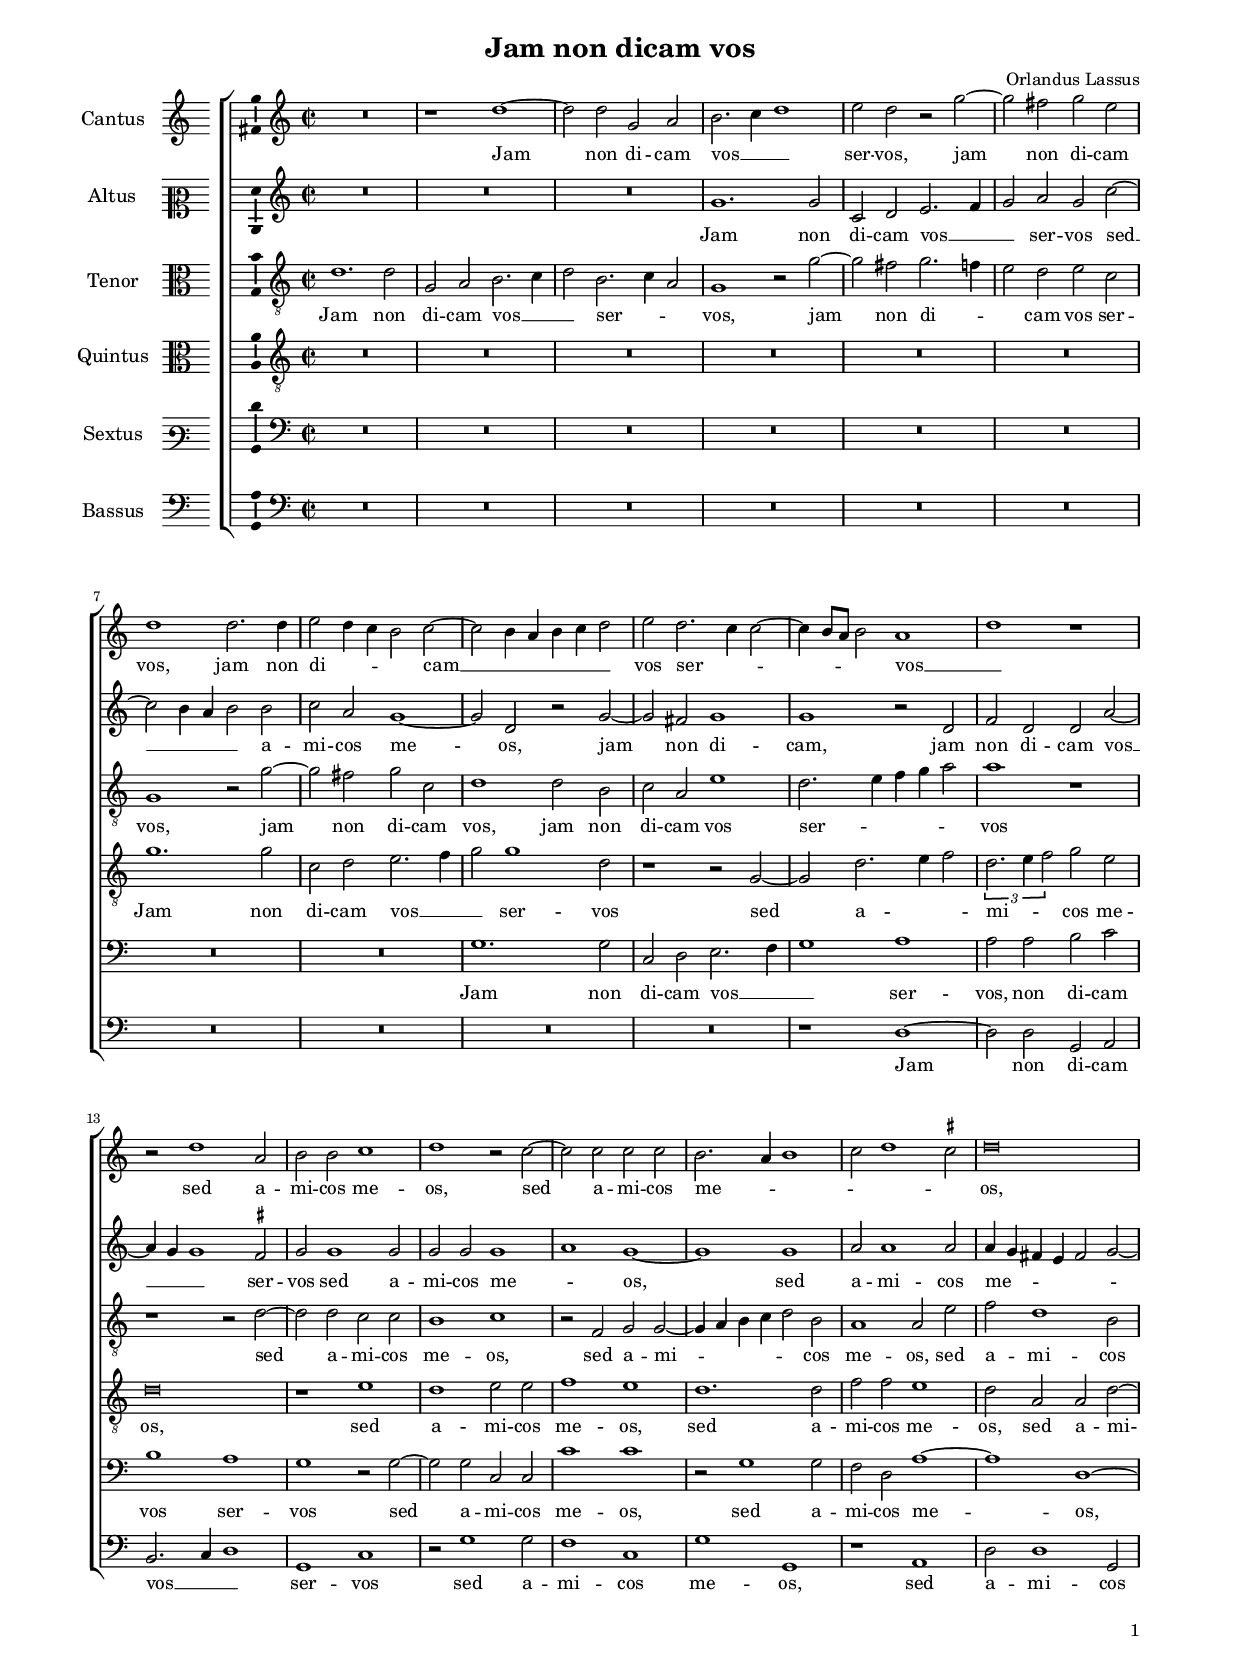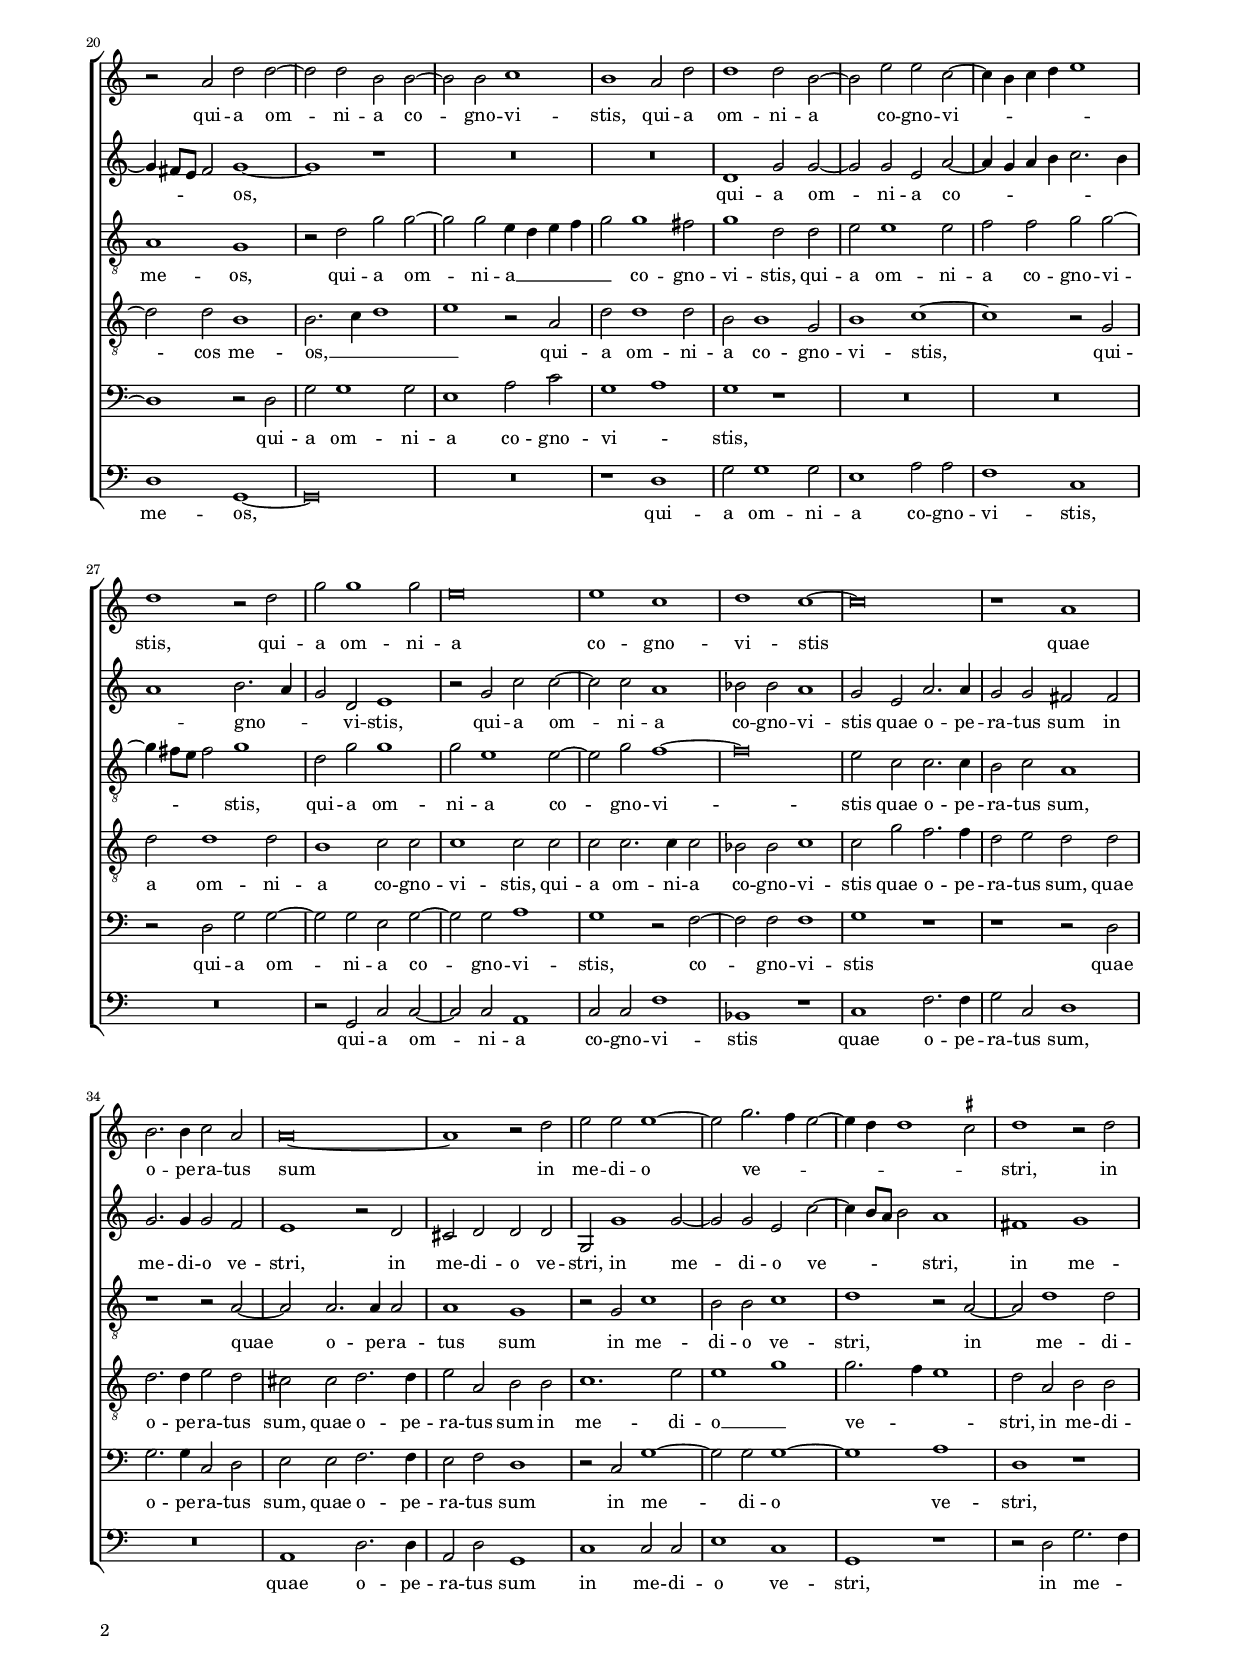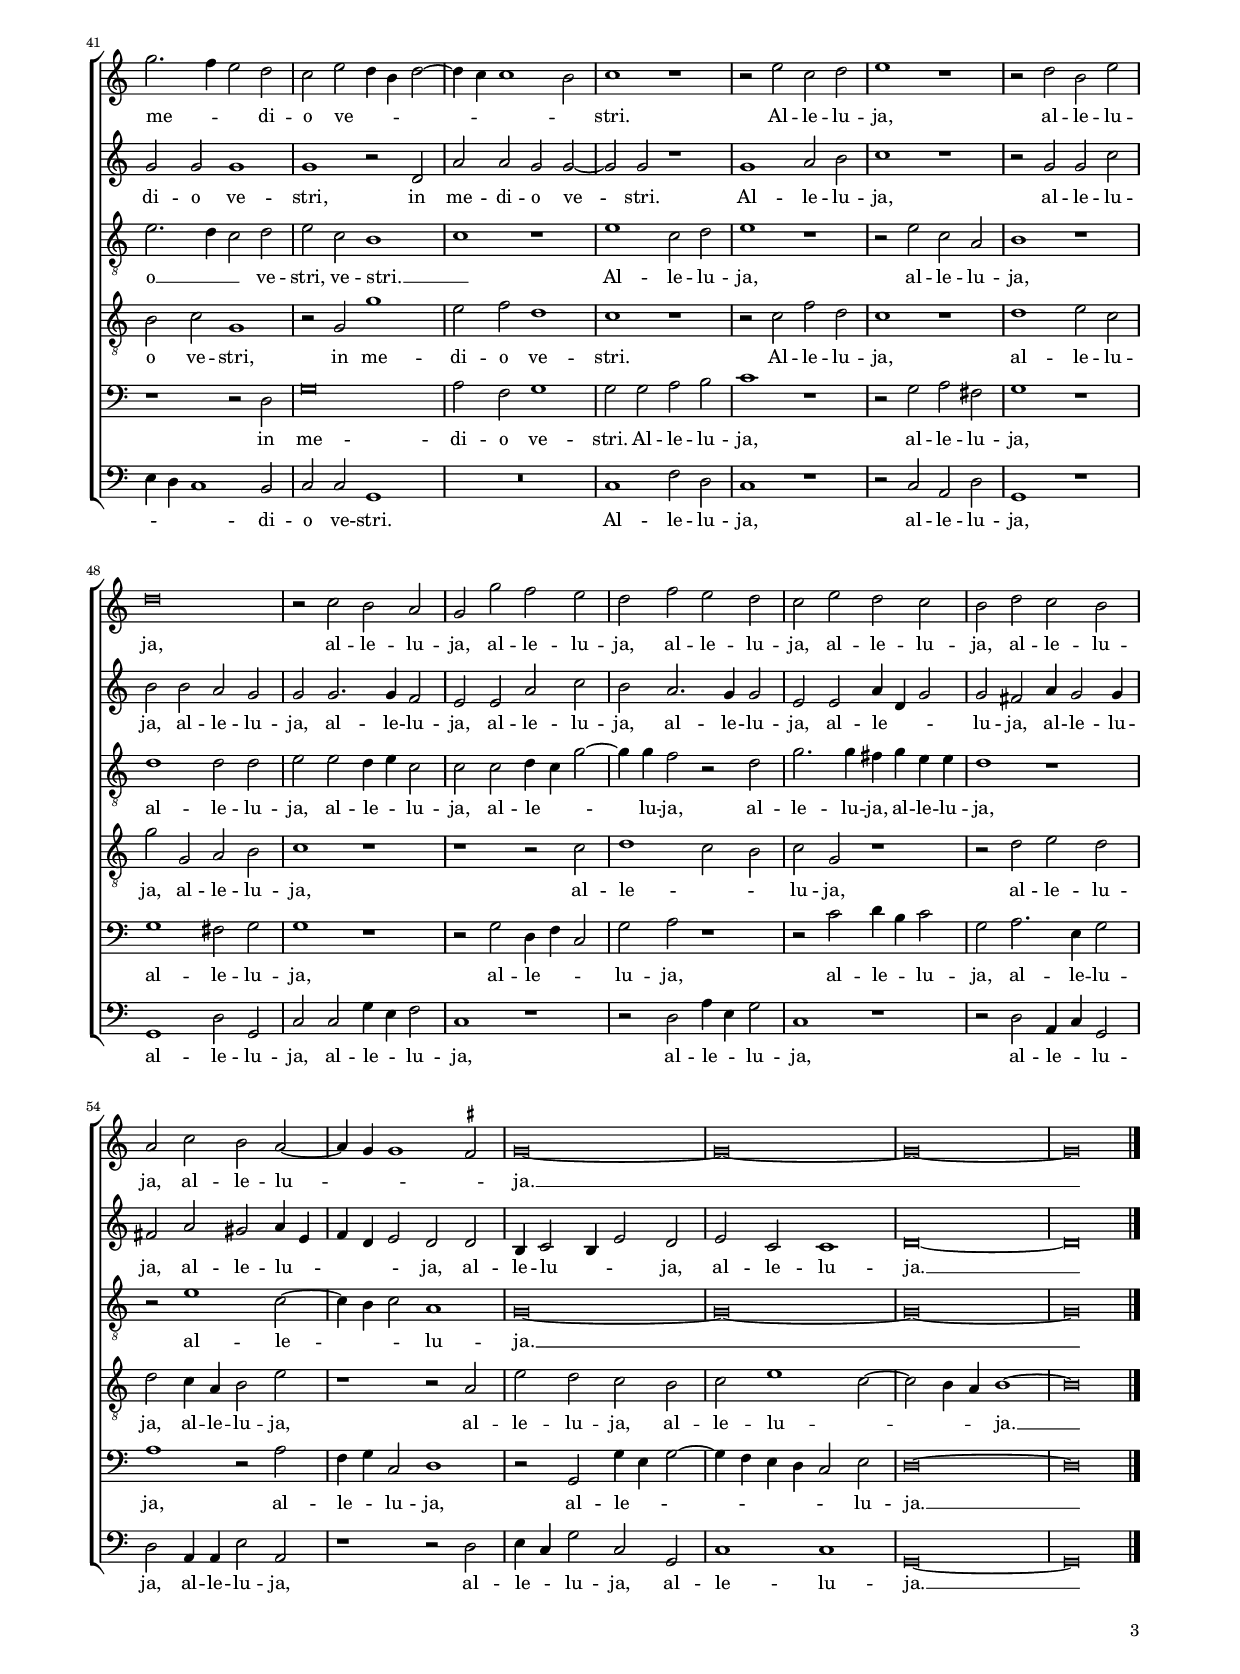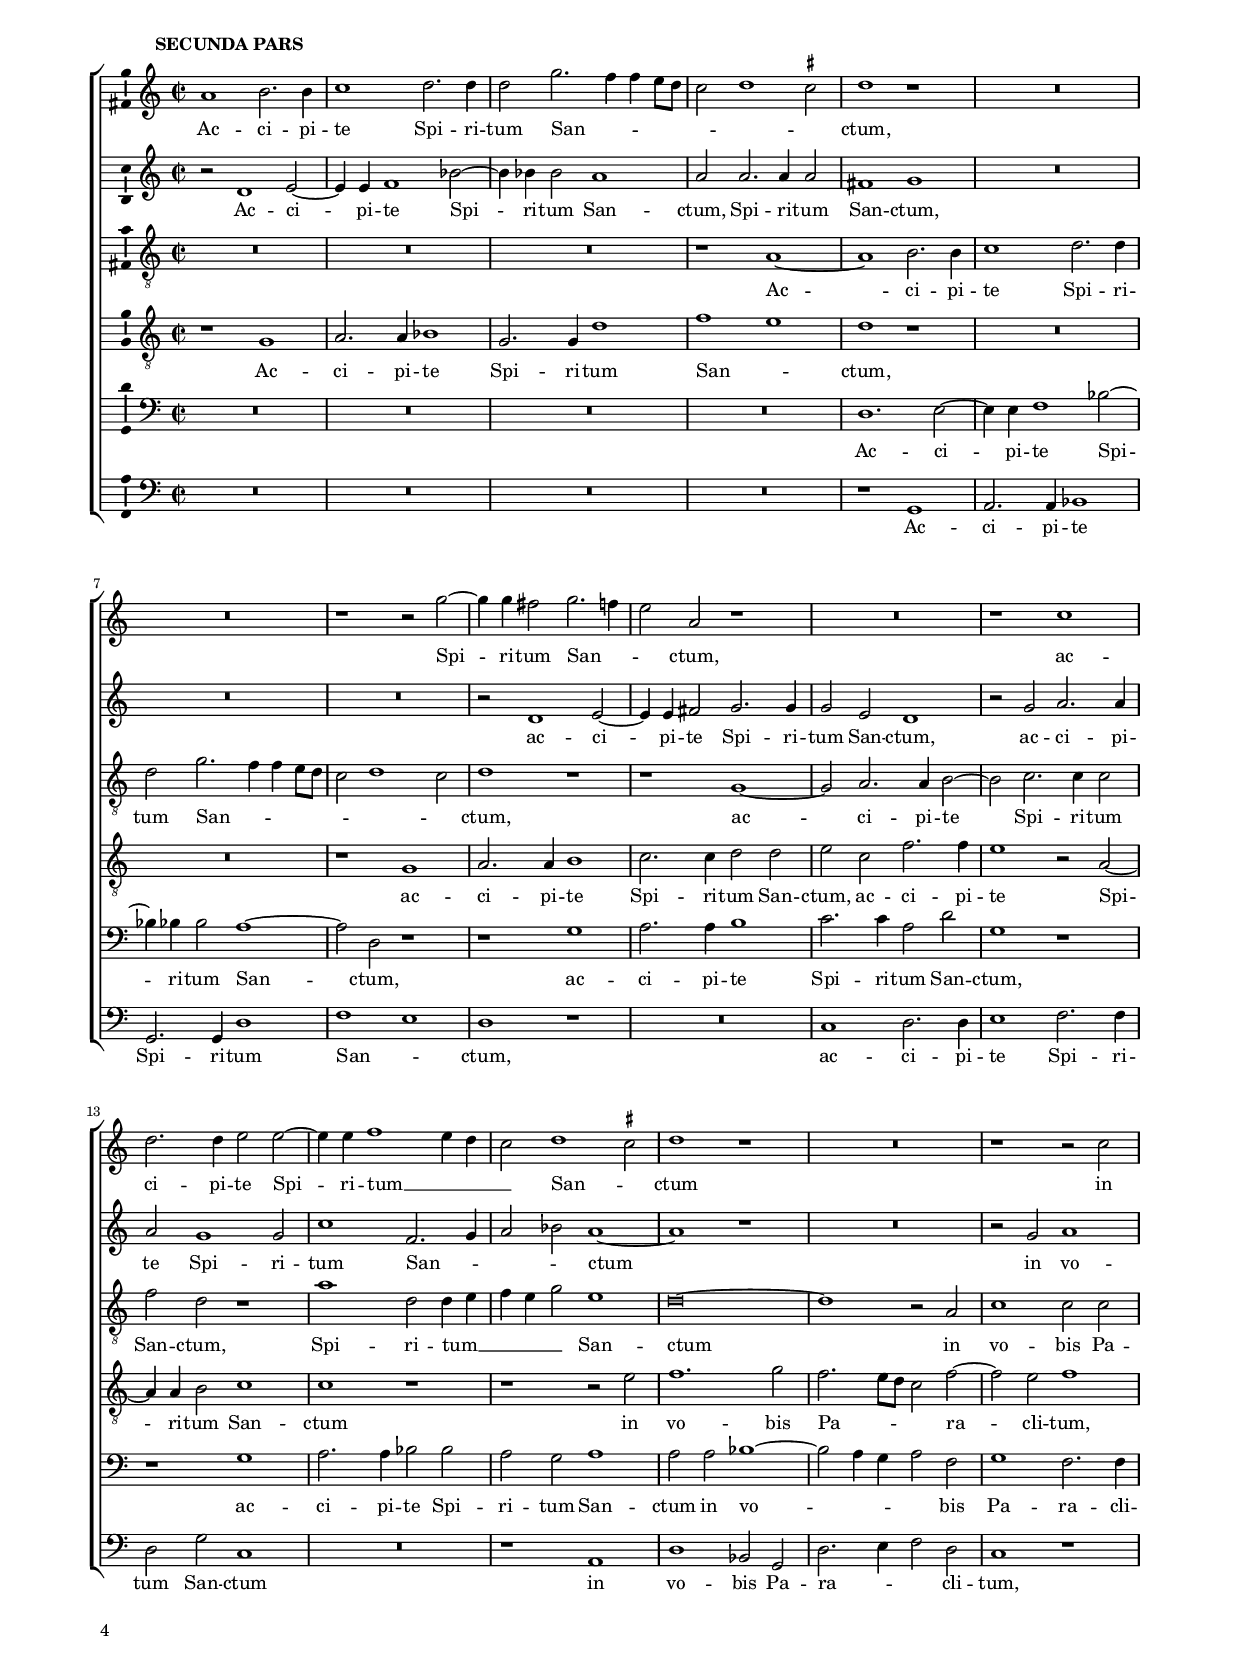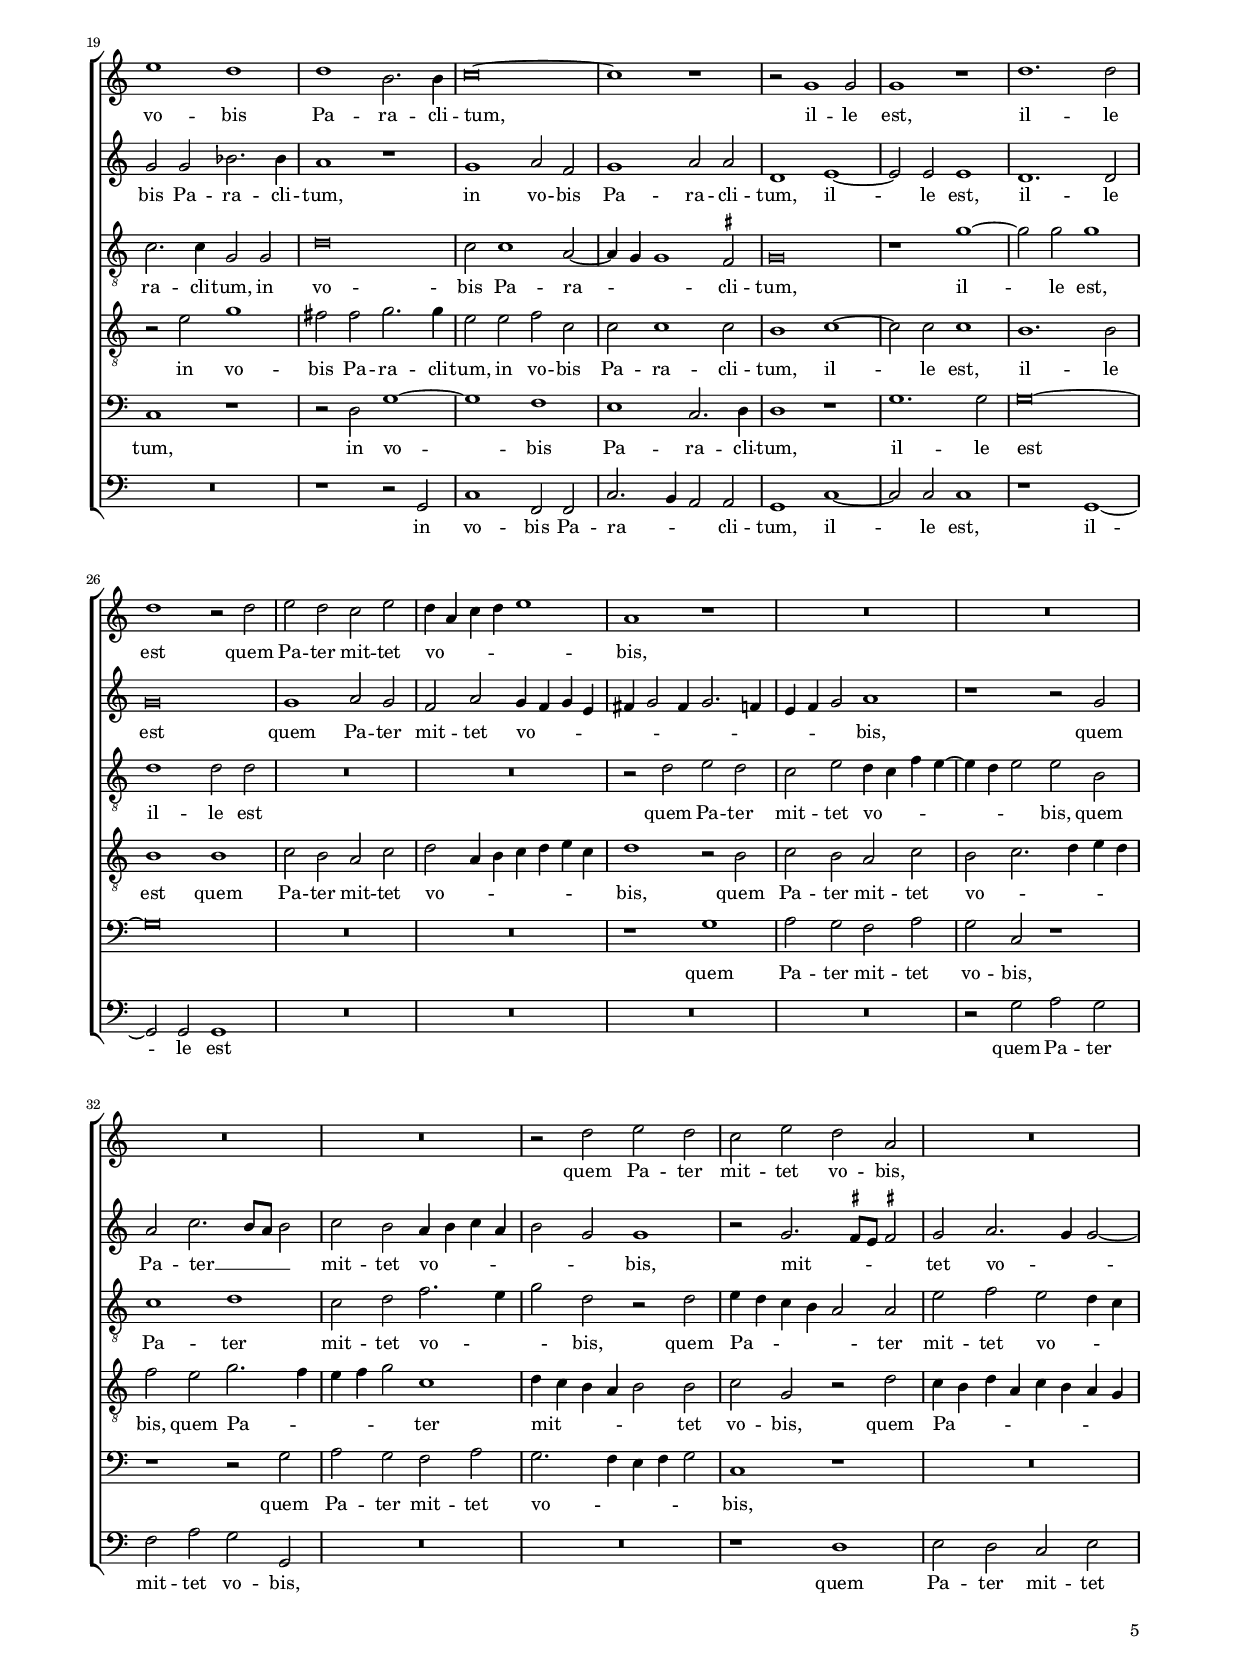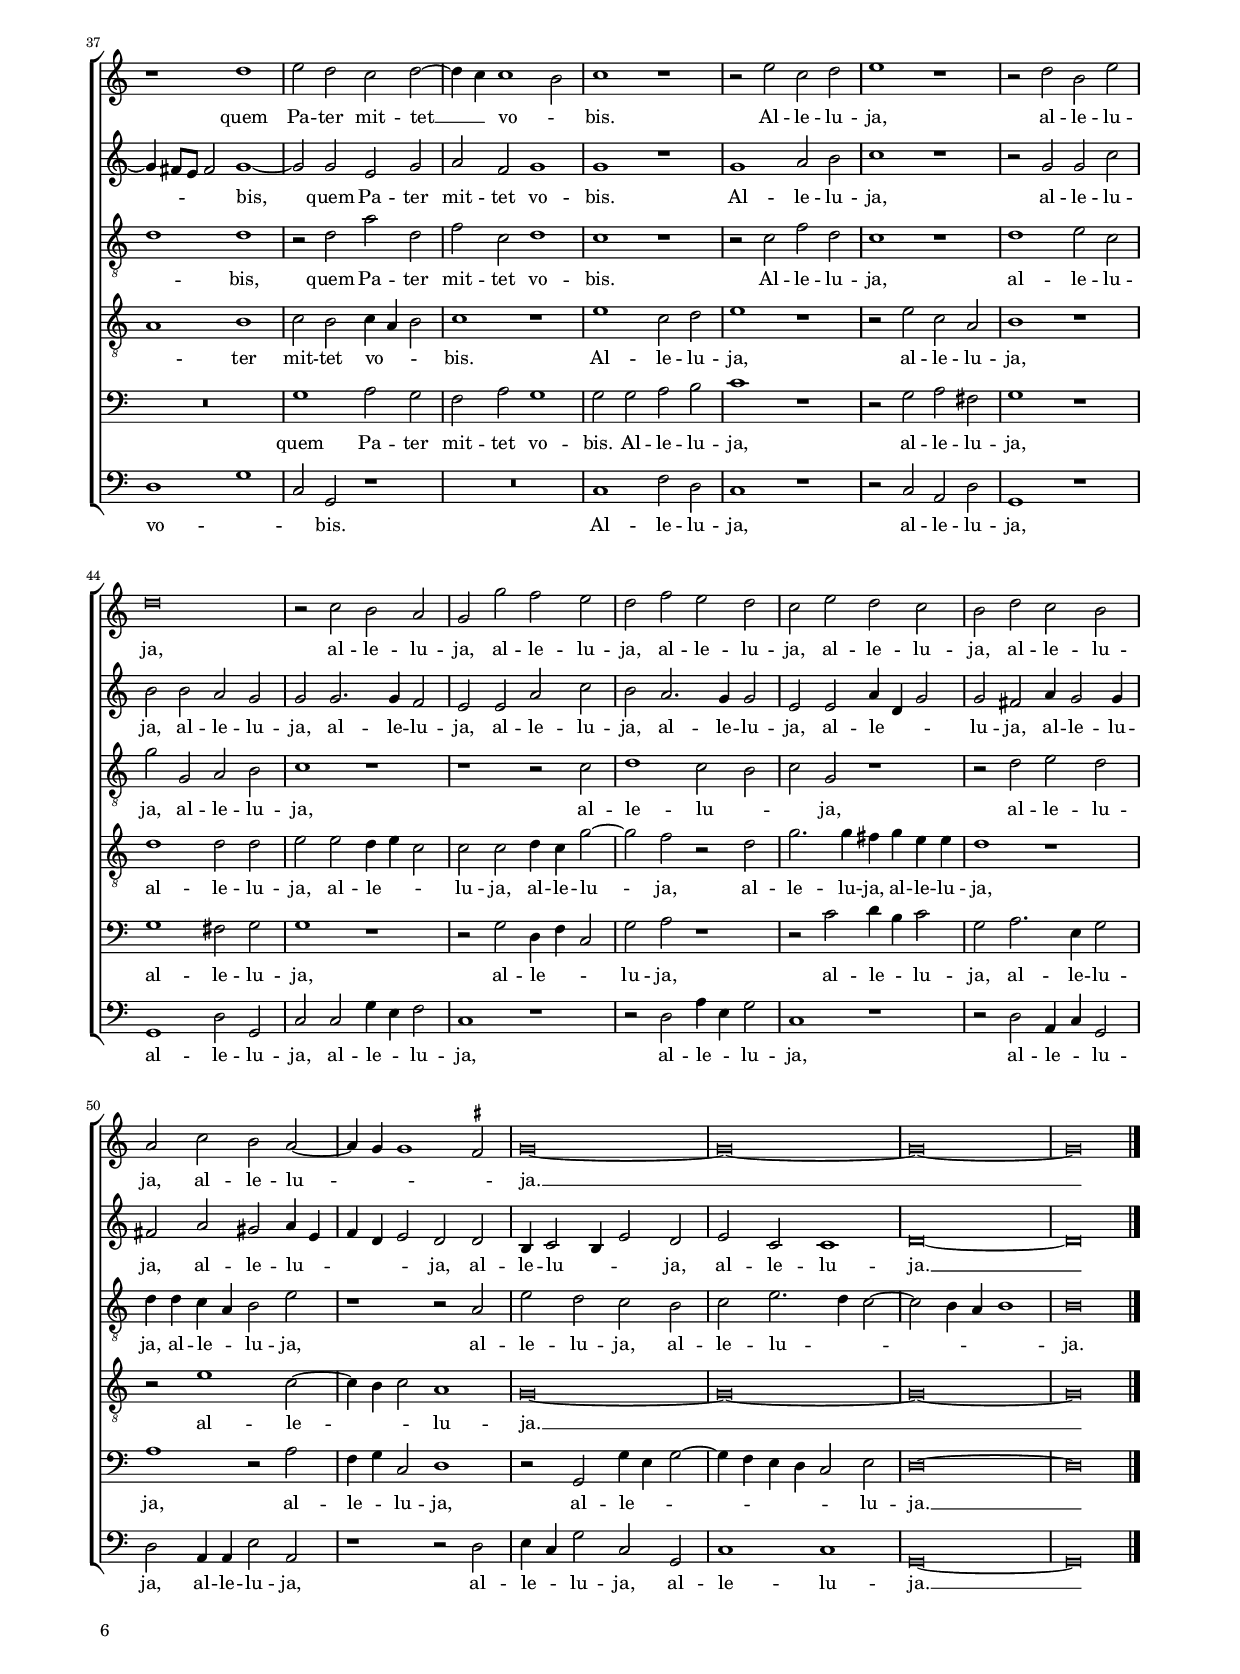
\header
{
  title="Jam non dicam vos"
  composer="Orlandus Lassus"
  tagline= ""
}

\version "2.22.0"
\language deutsch
#(set-global-staff-size 15)
% #(set-default-paper-size "letter")
#(ly:set-option 'point-and-click #f)


	ficta = { \once \set suggestAccidentals = ##t }
	
	forget = #(define-music-function (music) (ly:music?) #{
		\accidentalStyle forget
		$music
		\accidentalStyle default
		#})

	m = \melisma
	me = \melismaEnd


\paper
	{
	top-margin = 1.5 \cm
	bottom-margin = 1 \cm
	left-margin = 1.7 \cm
	right-margin = 1.7 \cm
	ragged-bottom = ##f
	ragged-last-bottom = ##t
	print-page-number = ##f
	score-system-spacing = #'((basic-distance . 17) (minimum-distance . 14) (padding . 5) (strechability . 250))
	system-system-spacing = #'((basic-distance . 17) (minimum-distance . 14) (padding . 5) (strechability . 250))
    oddFooterMarkup=\markup   \fill-line { "" \fromproperty #'page:page-number-string }
    evenFooterMarkup=\markup  \fill-line { \fromproperty #'page:page-number-string "" }
    last-bottom-spacing = #'((basic-distance . 12) (minimum-distance . 7) (padding . 4))
	systems-per-page = 3
%   page-count = 6
%	min-systems-per-page = 3
	}

global = {
	\key c \major
	\time 2/2 \set Score.measureLength = #(ly:make-moment 2/1)
    \skip 1*2*59 \bar "|."
	}


incipitcantus = \markup { \score {
	{
	\set Staff.instrumentName = \markup { \fontsize #1 "Cantus" }
	\key c \major
	\clef violin
	s4 \bar ""
	}
	\layout  {
	raggedright = ##t
	indent = 1.6 \cm
	line-width = 2.4 \cm
	\context { \Staff \remove Time_signature_engraver }
	\override Staff.Clef.Y-extent = #'(0 . 0)
	}} \hspace #1 }


incipitaltus = \markup { \score {
	{
	\set Staff.instrumentName = \markup { \fontsize #1 "Altus" }
	\key c \major
	\clef mezzosoprano
	s4 \bar ""
	}
	\layout  {
	raggedright = ##t
	indent = 1.6 \cm
	line-width = 2.4 \cm
	\context { \Staff \remove Time_signature_engraver }
	\override Staff.Clef.Y-extent = #'(0 . 0)
	}} \hspace #1 }


incipittenor = \markup { \score {
	{
	\set Staff.instrumentName = \markup { \fontsize #1 "Tenor" }
	\key c \major
	\clef alto
	s4 \bar ""
	}
	\layout  {
	raggedright = ##t
	indent = 1.6 \cm
	line-width = 2.4 \cm
	\context { \Staff \remove Time_signature_engraver }
	\override Staff.Clef.Y-extent = #'(0 . 0)
	}} \hspace #1 }
      
      
incipitquintus = \markup { \score {
	{
	\set Staff.instrumentName = \markup { \fontsize #1 "Quintus" }
	\key c \major
	\clef alto
	s4 \bar ""
	}
	\layout  {
	raggedright = ##t
	indent = 1.6 \cm
	line-width = 2.4 \cm
	\context { \Staff \remove Time_signature_engraver }
	\override Staff.Clef.Y-extent = #'(0 . 0)
	}} \hspace #1 }
 
    
incipitsextus = \markup { \score {
	{
	\set Staff.instrumentName = \markup { \fontsize #1 "Sextus" }
	\key c \major
	\clef varbaritone
	s4 \bar ""
	}
	\layout  {
	raggedright = ##t
	indent = 1.6 \cm
	line-width = 2.4 \cm
	\context { \Staff \remove Time_signature_engraver }
	\override Staff.Clef.Y-extent = #'(0 . 0)
	}} \hspace #1 }
      
      
incipitbassus = \markup { \score {
	{
	\set Staff.instrumentName = \markup { \fontsize #1 "Bassus" }
	\key c \major
	\clef bass
	s4 \bar ""
	}
	\layout  {
	raggedright = ##t
	indent = 1.6 \cm
	line-width = 2.4 \cm
	\context { \Staff \remove Time_signature_engraver }
	\override Staff.Clef.Y-extent = #'(0 . 0)
	}} \hspace #1 }


cantus =  \relative c''
	{
    R\breve
	r1 d~
	d2 d g, a
	h2. \m c4 d1 \me
%5
	e2 d r g~ |
	g2 fis g e
	d1 d2. d4
	e2 \m d4 c h2 \me c~ 
	c2 \m h4 a h c d2 \me
%10
	e2 d2. \m c4 c2~ |
	c4 h8 a h2 \me a1 \m
	d1 \me r
	r2 d1 a2
	h2 h c1
%15
	d1 r2 c~ |
	c2 c c c
	h2. \m a4 h1
	c2 d1 \ficta cis2 \me
	d\breve
%20
	r2 a d d~ |
	d2 d h h~
	h2 h c1
	h1 a2 d
	d1 d2 h~
%25
	h2 e e c~ |
	c4 \m h c d e1 \me
	d1 r2 d
	g2 g1 g2
	e\breve
%30
	e1 c |
	d1 c~
	c\breve
	r1 a
	h2. h4 c2 a
%35
	a\breve~ |
	a1 r2 d
	e2 e e1~
	e2 g2. \m f4 e2~
	e4 d d1 \ficta cis2 \me
%40
	d1 r2 d |
	g2. \m f4 e2 \me d
	c2 e \m d4 h d2~
	d4 c c1 h2 \me
	c1 r
%45
	r2 e c d |
	e1 r
	r2 d h e
	d\breve
	r2 c h a
%50
	g2 g' f e |
	d2 f e d
	c2 e d c
	h2 d c h 
	a2 c h a~
%55
	a4 \m g g1 \ficta fis2 \me |
	g\breve~
	g\breve~
	g\breve~
	g\breve |
	}


altus =  \relative c'
	{
	R\breve
	R\breve
	R\breve
	g'1. g2
%5
	c,2 d e2. \m f4 |
	g2 \me a g c~
	c2 \m h4 a h2 \me h
	c2 a g1~
	g2 d r g~
%10
	g2 fis g1 |
	g1 r2 d
	f2 d d a'~
	a4 \m g g1 \me \ficta fis2
	g2 g1 g2
%15
	g2 g g1 \m |
	a1 \me g~
	g1 g
	a2 a1 a2
	a4 \m g fis e fis2 g~
%20
	g4 fis8 e fis2 \me g1~ |
	g1 r
	R\breve
	R\breve
	d1 g2 g~
%25
	g2 g e a~ |
	a4 \m g a h c2. h4
	a1 \me h2. \m a4
	g2 \me d e1
	r2 g c c~
%30
	c2 c a1 |
	b2 b a1
	g2 e a2. a4
	g2 g fis fis
	g2. g4 g2 f
%35
	e1 r2 d |
	cis2 d d d
	g,2 g'1 g2~
	g2 g e c'~
	c4 \m h8 a h2 \me a1
%40
	fis1 g |
	g2 g g1
	g1 r2 d
	a'2 a g g~
	g2 g r1
%45
	g1 a2 h |
	c1 r
	r2 g g c
	h2 h a2 g
	g2 g2. g4 f2
%50
	e2 e a2 c |
	h2 a2. g4 g2
	e2 e a4 \m d, g2 \me
	g2 fis a4 g2 g4
	fis2 a gis2 a4 \m e
%55
	f4 d e2 \me d2 d |
	h4 c2 \m h4 e2 \me d
	e2 c c1
	d\breve~
	d\breve |
	}


tenor =  \relative c'
	{
	d1. d2
	g,2 a h2. \m c4
	d2 \me h2. \m c4 a2 \me
	g1 r2 g'~
%5
	g2 fis g2. \m f4 |
	e2 \me d e c
	g1 r2 g'~
	g2 fis g c,
	d1 d2 h
%10
	c2 a e'1 |
	d2. \m e4 f g a2 \me
	a1 r
	r1 r2 d,~
	d2 d c c
%15
	h1 c |
	r2 f, g g~
	g4 \m a h c d2 \me h
	a1 a2 e'
	f2 d1 h2
%20
	a1 g |
	r2 d' g g~
	g2 g e4 \m d e f
	g2 \me g1 fis2
	g1 d2 d
%25
	e2 e1 e2 |
	f2 f g g~
	g4 \m fis8 e fis2 \me g1
	d2 g g1
	g2 e1 e2~
%30
	e2 g f1~ |
	f\breve
	e2 c c2. c4
	h2 c a1
	r1 r2 a~
%35
	a2 a2. a4 a2 |
	a1 g
	r2 g c1
	h2 h c1
	d1 r2 a~
%40
	a2 d1 d2 |
	e2. \m d4 c2 \me d
	e2 c h1 \m
	c1 \me r
	e1 c2 d
%45
	e1 r |
	r2 e c a
	h1 r
	d1 d2 d
	e2 e d4 \m e \me c2
%50
	c2 c d4 \m c g'2~ |
	g4 \me g f2 r d
	g2. g4 fis g e e
	d1 r
	r2 e1 c2~
%55
	c4 \m h c2 \me a1
	g\breve~
	g\breve~
	g\breve~
	g\breve |
	}


quintus  =  \relative c'
	{
	R\breve
	R\breve
	R\breve
	R\breve
%5
	R\breve
	R\breve
	g'1. g2
	c,2 d e2. \m f4
	g2 \me g1 d2
%10
	r1 r2 g,~ |
	g2 d'2. \m e4 f2 \me 
	\tuplet 3/2 { d2. \m e4 f2 \me } g2 e
	d\breve
	r1 e
%15
	d1 e2 e |
	f1 e
	d1. d2
	f2 f e1
	d2 a a d~
%20
	d2 d h1 |
	h2. \m c4 d1
	e1 \me r2 a,
	d2 d1 d2
	h2 h1 g2
%25
	h1 c~ |
	c1 r2 g
	d'2 d1 d2
	h1 c2 c
	c1 c2 c
%30
	c2 c2. c4 c2 |
	b2 b c1
	c2 g' f2. f4
	d2 e d d
	d2. d4 e2 d
%35
	cis2 cis d2. d4 |
	e2 a, h h
	c1. e2
	e1 \m g  \me
	g2. \m f4 e1  \me
%40
	d2 a h h |
	h2 c g1
	r2 g g'1
	e2 f d1
	c1 r
%45
	r2 c f d |
	c1 r
	d1 e2 c
	g'2 g, a h
	c1 r
%50
	r1 r2 c |
	d1 \m c2 h  \me
	c2 g r1
	r2 d' e d
	d2 c4 a h2 e
%55
	r1 r2 a, |
	e'2 d c h
	c2 e1 \m c2~
	c2 h4 a \me h1~
	h\breve |
	}


sextus = \relative c
	{
	R\breve
	R\breve
	R\breve
	R\breve
%5
	R\breve
	R\breve
	R\breve
	R\breve
	g'1. g2
%10
	c,2 d e2. \m f4
	g1 \me a
	a2 a h c
	h1 a
	g1 r2 g~
%15
	g2 g c, c |
	c'1 c
	r2 g1 g2
	f2 d a'1~
	a1 d,~
%20
	d1 r2 d |
	g2 g1 g2
	e1 a2 c
	g1 \m a \me
	g1 r
%25
	R\breve |
	R\breve
	r2 d g g~
	g2 g e g~
	g2 g a1
%30
	g1 r2 f~ |
	f2 f f1
	g1 r
	r1 r2 d
	g2. g4 c,2 d
%35
	e2 e f2. f4 |
	e2 f d1
	r2 c g'1~
	g2 g g1~
	g1 a
%40
	d,1 r |
	r1 r2 d
	g\breve
	a2 f g1
	g2 g a h
%45
	c1 r |
	r2 g a fis
	g1 r
	g1 fis2 g
	g1 r
%50
	r2 g d4 \m f c2 \me |
	g'2 a r1
	r2 c d4 \m h \me c2
	g2 a2. e4 g2
	a1 r2 a
%55
	f4 \m g \me c,2 d1 |
	r2 g, g'4 \m e g2~
	g4 f e d c2 \me e
	d\breve~
	d\breve |
	}

        
bassus  =  \relative c
	{
	R\breve
	R\breve
	R\breve
	R\breve
%5
	R\breve
	R\breve
	R\breve
	R\breve
	R\breve
%10
	R\breve
	r1 d~
	d2 d g, a
	h2. \m c4 d1 \me
	g,1 c
%15
	r2 g'1 g2 |
	f1 c
	g'1 g,
	r1 a
	d2 d1 g,2
%20
	d'1 g,~ |
	g\breve
	R\breve
	r1 d'
	g2 g1 g2
%25
	e1 a2 a |
	f1 c
	R\breve
	r2 g c c~
	c2 c a1
%30
	c2 c f1 |
	b,1 r
	c1 f2. f4
	g2 c, d1
	R\breve
%35
	a1 d2. d4 |
	a2 d g,1
	c1 c2 c
	e1 c
	g1 r
%40
	r2 d' g2. \m f4 |
	e4 d c1 \me h2
	c2 c g1
	R\breve
	c1 f2 d
%45
	c1 r |
	r2 c a d
	g,1 r
	g1 d'2 g,
	c2 c g'4 \m e \me f2
%50
	c1 r |
	r2 d a'4 \m e \me g2
	c,1 r
	r2 d a4 \m c \me g2
	d'2 a4 a e'2 a,
%55
	r1 r2 d |
	e4 \m c \me g'2 c, g
	c1 c
	g\breve~
	g\breve |
	}


lyricscantus = \lyricmode {
	Jam non di -- cam vos __ ser -- vos,
	jam non di -- cam vos,
	jam non di -- cam __ vos ser -- vos __
	sed a -- mi -- cos me -- os,
	sed a -- mi -- cos me -- os,
	qui -- a om -- ni -- a co -- gno -- vi -- stis,
	qui -- a om -- ni -- a co -- gno -- vi -- stis,
	qui -- a om -- ni -- a co -- gno -- vi -- stis
	quae o -- pe -- ra -- tus sum
	in me -- di -- o ve -- stri,
	in me -- di -- o ve -- stri.
	Al -- le -- lu -- ja,
	al -- le -- lu -- ja,
	al -- le -- lu -- ja,
	al -- le -- lu -- ja,
	al -- le -- lu -- ja,
	al -- le -- lu -- ja,
	al -- le -- lu -- ja,
	al -- le -- lu -- ja. __
	}

	
lyricsaltus = \lyricmode {
	Jam non di -- cam vos __ ser -- vos
	sed __ a -- mi -- cos me -- os,
	jam non di -- cam,
	jam non di -- cam vos __ ser -- vos
	sed a -- mi -- cos me -- os,
	sed a -- mi -- cos me -- os,
	qui -- a om -- ni -- a co -- gno -- vi -- stis,
	qui -- a om -- ni -- a co -- gno -- vi -- stis
	quae o -- pe -- ra -- tus sum
	in me -- di -- o ve -- stri,
	in me -- di -- o ve -- stri,
	in me -- di -- o ve -- stri,
	in me -- di -- o ve -- stri,
	in me -- di -- o ve -- stri.
	Al -- le -- lu -- ja,
	al -- le -- lu -- ja,
	al -- le -- lu -- ja,
	al -- le -- lu -- ja,
	al -- le -- lu -- ja,
	al -- le -- lu -- ja,
	al -- le -- lu -- ja,
	al -- le -- lu -- ja,
	al -- le -- lu -- ja,
	al -- le -- lu -- ja,
	al -- le -- lu -- ja. __
	}
	

lyricstenor = \lyricmode {
	Jam non di -- cam vos __ ser -- vos,
	jam non di -- cam vos ser -- vos,
	jam non di -- cam vos,
	jam non di -- cam vos ser -- vos
	sed a -- mi -- cos me -- os,
	sed a -- mi -- cos me -- os,
	sed a -- mi -- cos me -- os,
	qui -- a om -- ni -- a __ co -- gno -- vi -- stis,
	qui -- a om -- ni -- a co -- gno -- vi -- stis,
	qui -- a om -- ni -- a co -- gno -- vi -- stis
	quae o -- pe -- ra -- tus sum,
	quae o -- pe -- ra -- tus sum
	in me -- di -- o ve -- stri,
	in me -- di -- o __ ve -- stri,
	ve -- stri. __
	Al -- le -- lu -- ja,
	al -- le -- lu -- ja,
	al -- le -- lu -- ja,
	al -- le -- lu -- ja,
	al -- le -- lu -- ja,
	al -- le -- lu -- ja,
	al -- le -- lu -- ja,
	al -- le -- lu -- ja. __
	}

	
lyricsquintus = \lyricmode {
	Jam non di -- cam vos __ ser -- vos
	sed a -- mi -- cos me -- os,
	sed a -- mi -- cos me -- os,
	sed a -- mi -- cos me -- os,
	sed a -- mi -- cos me -- os, __
	qui -- a om -- ni -- a co -- gno -- vi -- stis,
	qui -- a om -- ni -- a co -- gno -- vi -- stis,
	qui -- a om -- ni -- a co -- gno -- vi -- stis
	quae o -- pe -- ra -- tus sum,
	quae o -- pe -- ra -- tus sum,
	quae o -- pe -- ra -- tus sum
	in me -- di -- o __ ve -- stri,
	in me -- di -- o ve -- stri,
	in me -- di -- o ve -- stri.
	Al -- le -- lu -- ja,
	al -- le -- lu -- ja,
	al -- le -- lu -- ja,
	al -- le -- lu -- ja,
	al -- le -- lu -- ja,
	al -- le -- lu -- ja,
	al -- le -- lu -- ja,
	al -- le -- lu -- ja. __
	}

        
lyricssextus = \lyricmode {
	Jam non di -- cam vos __ ser -- vos,
	non di -- cam vos ser -- vos
	sed a -- mi -- cos me -- os,
	sed a -- mi -- cos me -- os,
	qui -- a om -- ni -- a co -- gno -- vi -- stis,
	qui -- a om -- ni -- a co -- gno -- vi -- stis,
	co -- gno -- vi -- stis
	quae o -- pe -- ra -- tus sum,
	quae o -- pe -- ra -- tus sum
	in me -- di -- o ve -- stri,
	in me -- di -- o ve -- stri.
	Al -- le -- lu -- ja,
	al -- le -- lu -- ja,
	al -- le -- lu -- ja,
	al -- le -- lu -- ja,
	al -- le -- lu -- ja,
	al -- le -- lu -- ja,
	al -- le -- lu -- ja,
	al -- le -- lu -- ja. __
	}	


lyricsbassus = \lyricmode {
	Jam non di -- cam vos __ ser -- vos
	sed a -- mi -- cos me -- os,
	sed a -- mi -- cos me -- os,
	qui -- a om -- ni -- a co -- gno -- vi -- stis,
	qui -- a om -- ni -- a co -- gno -- vi -- stis
	quae o -- pe -- ra -- tus sum,
	quae o -- pe -- ra -- tus sum
	in me -- di -- o ve -- stri,
	in me -- di -- o ve -- stri.
	Al -- le -- lu -- ja,
	al -- le -- lu -- ja,
	al -- le -- lu -- ja,
	al -- le -- lu -- ja,
	al -- le -- lu -- ja,
	al -- le -- lu -- ja,
	al -- le -- lu -- ja,
	al -- le -- lu -- ja,
	al -- le -- lu -- ja. __
	}
        
        
\score
{  
	% \transpose {
	\new ChoirStaff \with { \override StaffGrouper.staff-staff-spacing.basic-distance = #12 }
	<<

	\new Staff << \global
	\new Voice="v1" {
		\set Staff.instrumentName=\incipitcantus
		\set Staff.midiInstrument = "reed organ"
		\clef "treble"
		\cantus }
	\new Lyrics \lyricsto "v1" {\lyricscantus }
	>>


	\new Staff << \global
	\new Voice="v2" {
		\set Staff.instrumentName=\incipitaltus
		\set Staff.midiInstrument = "reed organ"
		\clef "treble" 
		\altus}
	\new Lyrics \lyricsto "v2" {\lyricsaltus }
	>>


	\new Staff << \global
	\new Voice="v3" {
		\set Staff.instrumentName=\incipittenor
		\set Staff.midiInstrument = "reed organ"
		\clef "G_8"
		\tenor }
	\new Lyrics \lyricsto "v3" {\lyricstenor }
	>>


	\new Staff << \global
	\new Voice="v5" {
		\set Staff.instrumentName=\incipitquintus
		\set Staff.midiInstrument = "reed organ"
		\clef "G_8"
		\quintus}
	\new Lyrics \lyricsto "v5" {\lyricsquintus }
	>>


	\new Staff << \global
	\new Voice="v6" {
		\set Staff.instrumentName=\incipitsextus
		\set Staff.midiInstrument = "reed organ"
		\clef "bass" 
		\sextus}
	\new Lyrics \lyricsto "v6" {\lyricssextus }
	>>


	\new Staff << \global
	\new Voice="v4" {
		\set Staff.instrumentName=\incipitbassus
		\set Staff.midiInstrument = "reed organ"
		\clef "bass" 
		\bassus }
	\new Lyrics \lyricsto "v4" {\lyricsbassus}
	>>

	>>
	% } % transpose

	\layout
	{
	indent = 2.2 \cm
%	\context { \Lyrics \override VerticalAxisGroup.nonstaff-relatedstaff-spacing.padding = #2 }
%	\context { \Lyrics \override LyricText.font-size = #1 }	
	\context { \Staff \override TimeSignature.break-visibility = #end-of-line-invisible }
	\context { \Staff \consists "Ambitus_engraver" }
	\context { \Score \override BarNumber.padding = #2 }
	\context { \Voice \override NoteHead.style = #'baroque }
	}

\midi
	{
	}

}

%%%%%%%%%%%%%%%%%%%%  SECUNDA PARS   %%%%%%%%%%%%%%%%%%%%

global = {
	\key c \major
	\time 2/2 \set Score.measureLength = #(ly:make-moment 2/1)
	\set Score.tempoHideNote = ##t
    \tempo 2 = 90
    \skip 1*2*55 \bar "|."
	}


cantus =  \relative c''
	{
	a1 h2. h4
	c1 d2. d4
	d2 g2. \m f4 f e8 d
	c2 d1 \ficta cis2 \me
%5
	d1 r |
	R\breve
	R\breve
	r1 r2 g~
	g4 g fis2 g2. \m f4
%10
	e2 \me a, r1 |
	R\breve
	r1 c
	d2. d4 e2 e~
	e4 e f1 \m e4 d
%15
	c2 \me d1 \m \ficta cis2 \me |
	d1 r
	R\breve
	r1 r2 c
	e1 d
%20
	d1 h2. h4 |
	c\breve~
	c1 r
	r2 g1 g2
	g1 r
%25
	d'1. d2 |
	d1 r2 d
	e2 d c e
	d4 \m a c d e1 \me
	a,1 r
%30
	R\breve |
	R\breve
	R\breve
	R\breve
	r2 d e d
%35
	c2 e d a |
	R\breve
	r1 d
	e2 d c d~
	d4 \m c \me c1 \m h2 \me
%40
	c1 r |
	r2 e c d
	e1 r
	r2 d h e
	d\breve
%45
	r2 c h a |
	g2 g' f e
	d2 f e d
	c2 e d c
	h2 d c h
%50
	a2 c h a~
	a4 \m g g1 \ficta fis2 \me
	g\breve~
	g\breve~
	g\breve~
%55
	g\breve
	}

        
altus =  \relative c'
        {
	r2 d1 e2~
	e4 e f1 b2~
	b4 b b2 a1
	a2 a2. a4 a2
%5
	fis1 g |
	R\breve
	R\breve
	R\breve
	r2 d1 e2~
%10
	e4 e fis2 g2. g4 |
	g2 e d1
	r2 g a2. a4
	a2 g1 g2
	c1 f,2. \m g4
%15
	a2 b \me a1~ |
	a1 r
	R\breve
	r2 g a1
	g2 g b2. b4
%20
	a1 r |
	g1 a2 f
	g1 a2 a
	d,1 e~
	e2 e e1
%25
	d1. d2 |
	g\breve
	g1 a2 g
	f2 a g4 \m f g e
	fis4 g2 fis4 g2. f4
%30
	e4 f g2 \me a1 |
	r1 r2 g
	a2 c2. \m h8 a h2 \me
	c2 h a4 \m h c a
	h2 g \me g1
%35
	r2 g2. \m \ficta fis8 e \ficta fis!2 \me |
	g2 a2. \m g4 g2~
	g4 fis8 e fis2 \me g1~
	g2 g e g
	a2 f g1
%40
	g1 r |
	g1 a2 h
	c1 r
	r2 g g c
	h2 h a g
%45
	g2 g2. g4 f2 |
	e2 e a c
	h2 a2. g4 g2
	e2 e a4 \m d, g2 \me
	g2 fis a4 g2 g4
%50
	fis2 a gis a4 \m e |
	f4 d e2 \me d d
	h4 c2 \m h4 e2 \me d
	e2 c c1
	d\breve~
%55
	d\breve
	}


tenor =  \relative c'
	{
	R\breve
	R\breve
	R\breve
	r1 a~
%5
	a1 h2. h4 |
	c1 d2. d4
	d2 g2. \m f4 f e8 d
	c2 d1 c2 \me
	d1 r
%10
	r1 g,~ |
	g2 a2. a4 h2~
	h2 c2. c4 c2
	f2 d r1
	a'1 d,2 d4 \m e
%15
	f4 e g2 \me e1 |
	d\breve~
	d1 r2 a
	c1 c2 c
	c2. c4 g2 g
%20
	d'\breve |
	c2 c1 a2~
	a4 \m g g1 \me \ficta fis2
	g\breve
	r1 g'~
%25
	g2 g g1 |
	d1 d2 d
	R\breve
	R\breve
	r2 d e d
%30
	c2 e d4 \m c f e~ |
	e4 d e2 \me e h
	c1 d
	c2 d f2. \m e4
	g2 \me d r d
%35
	e4 \m d c h a2 \me a |
	e'2 f e2 \m d4 c
	d1 \me d
	r2 d a' d,
	f2 c d1
%40
	c1 r |
	r2 c f d
	c1 r
	d1 e2 c
	g'2 g, a h
%45
	c1 r |
	r1 r2 c
	d1 c2 \m h
	c2 \me g r1
	r2 d' e d
%50
	d4 d c \m a \me h2 e |
	r1 r2 a,
	e'2 d c h
	c2 e2. \m d4 c2~
	c2 h4 a h1 \me
%55
	h\breve
	}

	
quintus  =  \relative c'
	{
	r1 g
	a2. a4 b1
	g2. g4 d'1
	f1 \m e \me
%5
	d1 r
	R\breve
	R\breve
	r1 g,
	a2. a4 h1
%10
	c2. c4 d2 d |
	e2 c f2. f4
	e1 r2 a,~
	a4 a h2 c1
	c1 r
%15
	r1 r2 e |
	f1. g2
	f2. \m e8 d c2 \me f~
	f2 e f1
	r2 e g1
%20
	fis2 fis g2. g4 |
	e2 e f c
	c2 c1 c2
	h1 c~
	c2 c c1
%25
	h1. h2 |
	h1 h
	c2 h a c
	d2 \m a4 h c d e c \me
	d1 r2 h
%30
	c2 h a c |
	h2 \m c2. d4 e d \me
	f2 e g2. \m f4
	e4 f g2 \me c,1
	d4 \m c h a h2 \me h
%35
	c2 g r d' |
	c4 \m h d a c h a g
	a1 \me h
	c2 h c4 \m a h2 \me
	c1 r
%40
	e1 c2 d |
	e1 r
	r2 e c a
	h1 r
	d1 d2 d
%45
	e2 e d4 \m e c2 \me |
	c2 c d4 c g'2~
	g2 f r d
	g2. g4 fis4 g e e
	d1 r
%50
	r2 e1 c2~
	c4 \m h c2 \me a1
	g\breve~
	g\breve~
	g\breve~
%55
	g\breve
	}

        
sextus = \relative c
	{
	R\breve
	R\breve
	R\breve
	R\breve
%5
	d1. e2~
	e4 e f1 b2~
	b4 b b2 a1~
	a2 d, r1
	r1 g
%10
	a2. a4 h1 |
	c2. c4 a2 d
	g,1 r
	r1 g
	a2. a4 b2 b
%15
	a2 g a1 |
	a2 a b1~
	b2 \m a4 g a2 \me f
	g1 f2. f4
	c1 r
%20
	r2 d g1~ |
	g1 f
	e1 c2. d4
	d1 r
	g1. g2
%25
	g\breve~ |
	g\breve
	R\breve
	R\breve
	r1 g
%30
	a2 g f a |
	g2 c, r1
	r1 r2 g'
	a2 g f a
	g2. \m f4 e f g2 \me
%35
	c,1 r |
	R\breve
	R\breve
	g'1 a2 g
	f2 a g1
%40
	g2 g a h |
	c1 r
	r2 g a fis
	g1 r
	g1 fis2 g
%45
	g1 r |
	r2 g d4 \m f c2 \me
	g'2 a r1
	r2 c d4 \m h \me c2
	g2 a2. e4 g2
%50
	a1 r2 a |
	f4 \m g \me c,2 d1
	r2 g, g'4 \m e g2~
	g4 f e d c2 \me e
	d\breve~
%55
	d\breve |
	}
	

bassus  =  \relative c
	{
	R\breve
	R\breve
	R\breve
	R\breve
%5
	r1 g1
	a2. a4 b1
	g2. g4 d'1
	f1 \m e \me
	d1 r
%10
	R\breve |
	c1 d2. d4
	e1 f2. f4
	d2 g c,1
	R\breve
%15
	r1 a |
	d1 b2 g
	d'2. \m e4 f2 \me d
	c1 r
	R\breve
%20
	r1 r2 g |
	c1 f,2 f
	c'2. \m h4 a2 \me a
	g1 c~
	c2 c c1
%25
	r1 g~ |
	g2 g g1
	R\breve
	R\breve
	R\breve
%30
	R\breve |
	r2 g' a g
	f2 a g g,
	R\breve
	R\breve
%35
	r1 d' |
	e2 d c e
	d1 \m g
	c,2 \me g r1
	R\breve
%40
	c1 f2 d |
	c1 r
	r2 c a d
	g,1 r
	g1 d'2 g,
%45
	c2 c g'4 \m e \me f2 |
	c1 r
	r2 d2 a'4 \m e \me g2
	c,1 r
	r2 d a4 \m c \me g2
%50
	d'2 a4 a e'2 a, |
	r1 r2 d
	e4 \m c \me g'2 c, g
	c1 c
	g\breve~
%55
	g\breve |
	}
	
	
lyricscantus = \lyricmode {
	Ac -- ci -- pi -- te Spi -- ri -- tum San -- ctum,
	Spi -- ri -- tum San -- ctum,
	ac -- ci -- pi -- te Spi -- ri -- tum __ San -- ctum
	in vo -- bis Pa -- ra -- cli -- tum,
	il -- le est,
	il -- le est quem Pa -- ter mit -- tet vo -- bis,
	quem Pa -- ter mit -- tet vo -- bis,
	quem Pa -- ter mit -- tet __ vo -- bis.
	Al -- le -- lu -- ja,
	al -- le -- lu -- ja,
	al -- le -- lu -- ja,
	al -- le -- lu -- ja,
	al -- le -- lu -- ja,
	al -- le -- lu -- ja,
	al -- le -- lu -- ja,
	al -- le -- lu -- ja. __
	}

	
lyricsaltus = \lyricmode {
	Ac -- ci -- pi -- te Spi -- ri -- tum San -- ctum,
	Spi -- ri -- tum San -- ctum,
	ac -- ci -- pi -- te Spi -- ri -- tum San -- ctum,
	ac -- ci -- pi -- te Spi -- ri -- tum San -- ctum
	in vo -- bis Pa -- ra -- cli -- tum,
	in vo -- bis Pa -- ra -- cli -- tum,
	il -- le est,
	il -- le est quem Pa -- ter mit -- tet vo -- bis,
	quem Pa -- ter __ mit -- tet vo -- bis,
	mit -- tet vo -- bis,
	quem Pa -- ter mit -- tet vo -- bis.
	Al -- le -- lu -- ja,
	al -- le -- lu -- ja,
	al -- le -- lu -- ja,
	al -- le -- lu -- ja,
	al -- le -- lu -- ja,
	al -- le -- lu -- ja,
	al -- le -- lu -- ja,
	al -- le -- lu -- ja,
	al -- le -- lu -- ja,
	al -- le -- lu -- ja,
	al -- le -- lu -- ja. __
	}
	

lyricstenor = \lyricmode {
	Ac -- ci -- pi -- te Spi -- ri -- tum San -- ctum,
	ac -- ci -- pi -- te Spi -- ri -- tum San -- ctum,
	Spi -- ri -- tum __ San -- ctum
	in vo -- bis Pa -- ra -- cli -- tum,
	in vo -- bis Pa -- ra -- cli -- tum,
	il -- le est,
	il -- le est quem Pa -- ter mit -- tet vo -- bis,
	quem Pa -- ter mit -- tet vo -- bis,
	quem Pa -- ter mit -- tet vo -- bis,
	quem Pa -- ter mit -- tet vo -- bis.
	Al -- le -- lu -- ja,
	al -- le -- lu -- ja,
	al -- le -- lu -- ja,
	al -- le -- lu -- ja,
	al -- le -- lu -- ja,
	al -- le -- lu -- ja,
	al -- le -- lu -- ja,
	al -- le -- lu -- ja.
	}

	
lyricsquintus = \lyricmode {
	Ac -- ci -- pi -- te Spi -- ri -- tum San -- ctum,
	ac -- ci -- pi -- te Spi -- ri -- tum San -- ctum,
	ac -- ci -- pi -- te Spi -- ri -- tum San -- ctum
	in vo -- bis Pa -- ra -- cli -- tum,
	in vo -- bis Pa -- ra -- cli -- tum,
	in vo -- bis Pa -- ra -- cli -- tum,
	il -- le est,
	il -- le est quem Pa -- ter mit -- tet vo -- bis,
	quem Pa -- ter mit -- tet vo -- bis,
	quem Pa -- ter mit -- tet vo -- bis,
	quem Pa -- ter mit -- tet vo -- bis.
	Al -- le -- lu -- ja,
	al -- le -- lu -- ja,
	al -- le -- lu -- ja,
	al -- le -- lu -- ja,
	al -- le -- lu -- ja,
	al -- le -- lu -- ja,
	al -- le -- lu -- ja,
	al -- le -- lu -- ja. __
	}
	
	
lyricssextus = \lyricmode {
	Ac -- ci -- pi -- te Spi -- ri -- tum San -- ctum,
	ac -- ci -- pi -- te Spi -- ri -- tum San -- ctum,
	ac -- ci -- pi -- te Spi -- ri -- tum San -- ctum
	in vo -- bis Pa -- ra -- cli -- tum,
	in vo -- bis Pa -- ra -- cli -- tum,
	il -- le est quem Pa -- ter mit -- tet vo -- bis,
	quem Pa -- ter mit -- tet vo -- bis,
	quem Pa -- ter mit -- tet vo -- bis.
	Al -- le -- lu -- ja,
	al -- le -- lu -- ja,
	al -- le -- lu -- ja,
	al -- le -- lu -- ja,
	al -- le -- lu -- ja,
	al -- le -- lu -- ja,
	al -- le -- lu -- ja,
	al -- le -- lu -- ja. __
	}


lyricsbassus = \lyricmode {
	Ac -- ci -- pi -- te Spi -- ri -- tum San -- ctum,
	ac -- ci -- pi -- te Spi -- ri -- tum San -- ctum
	in vo -- bis Pa -- ra -- cli -- tum,
	in vo -- bis Pa -- ra -- cli -- tum,
	il -- le est,
	il -- le est quem Pa -- ter mit -- tet vo -- bis,
	quem Pa -- ter mit -- tet vo -- bis.
	Al -- le -- lu -- ja,
	al -- le -- lu -- ja,
	al -- le -- lu -- ja,
	al -- le -- lu -- ja,
	al -- le -- lu -- ja,
	al -- le -- lu -- ja,
	al -- le -- lu -- ja,
	al -- le -- lu -- ja,
	al -- le -- lu -- ja. __
	}
	

\score
{  
	% \transpose {
	\new ChoirStaff \with { \override StaffGrouper.staff-staff-spacing.basic-distance = #12 }
	<<

	\new Staff <<\global
	\new Voice="v1" {
	  %\set Staff.instrumentName="Cantus"
		\set Staff.midiInstrument = "reed organ"
		\clef "treble"
		\cantus }
	\new Lyrics \lyricsto "v1" {\lyricscantus }
	>>


	\new Staff << \global
	\new Voice="v2" {
	  %\set Staff.instrumentName="Altus"
		\set Staff.midiInstrument = "reed organ"
		\clef "treble" 
		\altus}
	\new Lyrics \lyricsto "v2" {\lyricsaltus }
	>>


	\new Staff <<\global
	\new Voice="v3" {
	  %\set Staff.instrumentName="Tenor"
		\set Staff.midiInstrument = "reed organ"
		\clef "G_8"
		\tenor }
	\new Lyrics \lyricsto "v3" {\lyricstenor }
	>>


	\new Staff << \global
	\new Voice="v5" {
	  %\set Staff.instrumentName="Quintus"
		\set Staff.midiInstrument = "reed organ"
		\clef "G_8"
		\quintus}
	\new Lyrics \lyricsto "v5" {\lyricsquintus }
	>>

        
	\new Staff << \global
	\new Voice="v6" {
	  %\set Staff.instrumentName="Sextus"
		\set Staff.midiInstrument = "reed organ"
		\clef "bass" 
		\sextus}
	\new Lyrics \lyricsto "v6" {\lyricssextus }
	>>


	\new Staff <<\global
	\new Voice="v4" {
	  %\set Staff.instrumentName="Bassus"
		\set Staff.midiInstrument = "reed organ"
		\clef "bass" 
		\bassus }
	\new Lyrics \lyricsto "v4" {\lyricsbassus}
	>>

	>>
	% } % transpose

	\layout
	{
	indent = 0 \cm
%	\context { \Lyrics \override VerticalAxisGroup.nonstaff-relatedstaff-spacing.padding = #2 }
%	\context { \Lyrics \override LyricText.font-size = #1 }
	\context { \Staff \override TimeSignature.break-visibility = #end-of-line-invisible }
	\context { \Staff \consists "Ambitus_engraver" }
	\context { \Score \override BarNumber.padding = #2 }
	\context { \Voice \override NoteHead.style = #'baroque }
	}

    \header { piece = \markup { \raise #2 \hspace # 7 \bold "SECUNDA PARS"} }
        
\midi
	{
	}

}

% EOF
